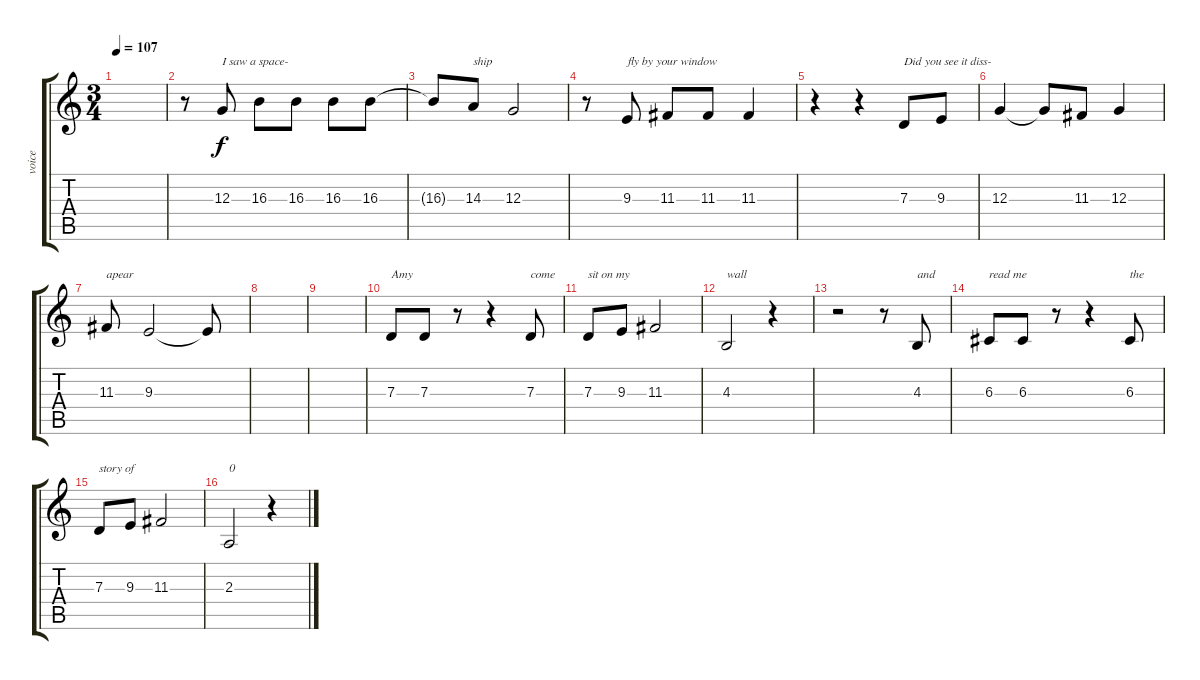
\track ("voice" "voice") {instrument acousticgrandpiano}
\staff {score tabs}
\tuning (E4 B3 G3 D3 A2 E2) {hide}
\ts (3 4)
\tempo 107
\clef g2
\ks c
|
r.8 12.3.8{txt "I saw a space-"} 16.3.8 16.3.8 16.3.8 16.3.8 |
16.3{t}.8 14.3.8{txt "ship"} 12.3.2 |
r.8 9.3.8{txt "fly by your window"} 11.3.8 11.3.8 11.3.4 |
r.4 r.4 7.3.8{txt "Did you see it diss-"} 9.3.8 |
12.3.4 12.3{t}.8 11.3.8 12.3.4 |
11.3.8{txt "apear"} 9.3.2 9.3{t}.8 |
|
|
7.3.8{txt "Amy"} 7.3.8 r.8 r.4 7.3.8{txt "come"} |
7.3.8{txt "sit on my"} 9.3.8 11.3.2 |
4.3.2{txt "wall"} r.4 |
r.2 r.8 4.3.8{txt "and"} |
6.3.8{txt "read me"} 6.3.8 r.8 r.4 6.3.8{txt "the"} |
7.3.8{txt "story of "} 9.3.8 11.3.2 |
2.3.2{txt "0"} r.4
